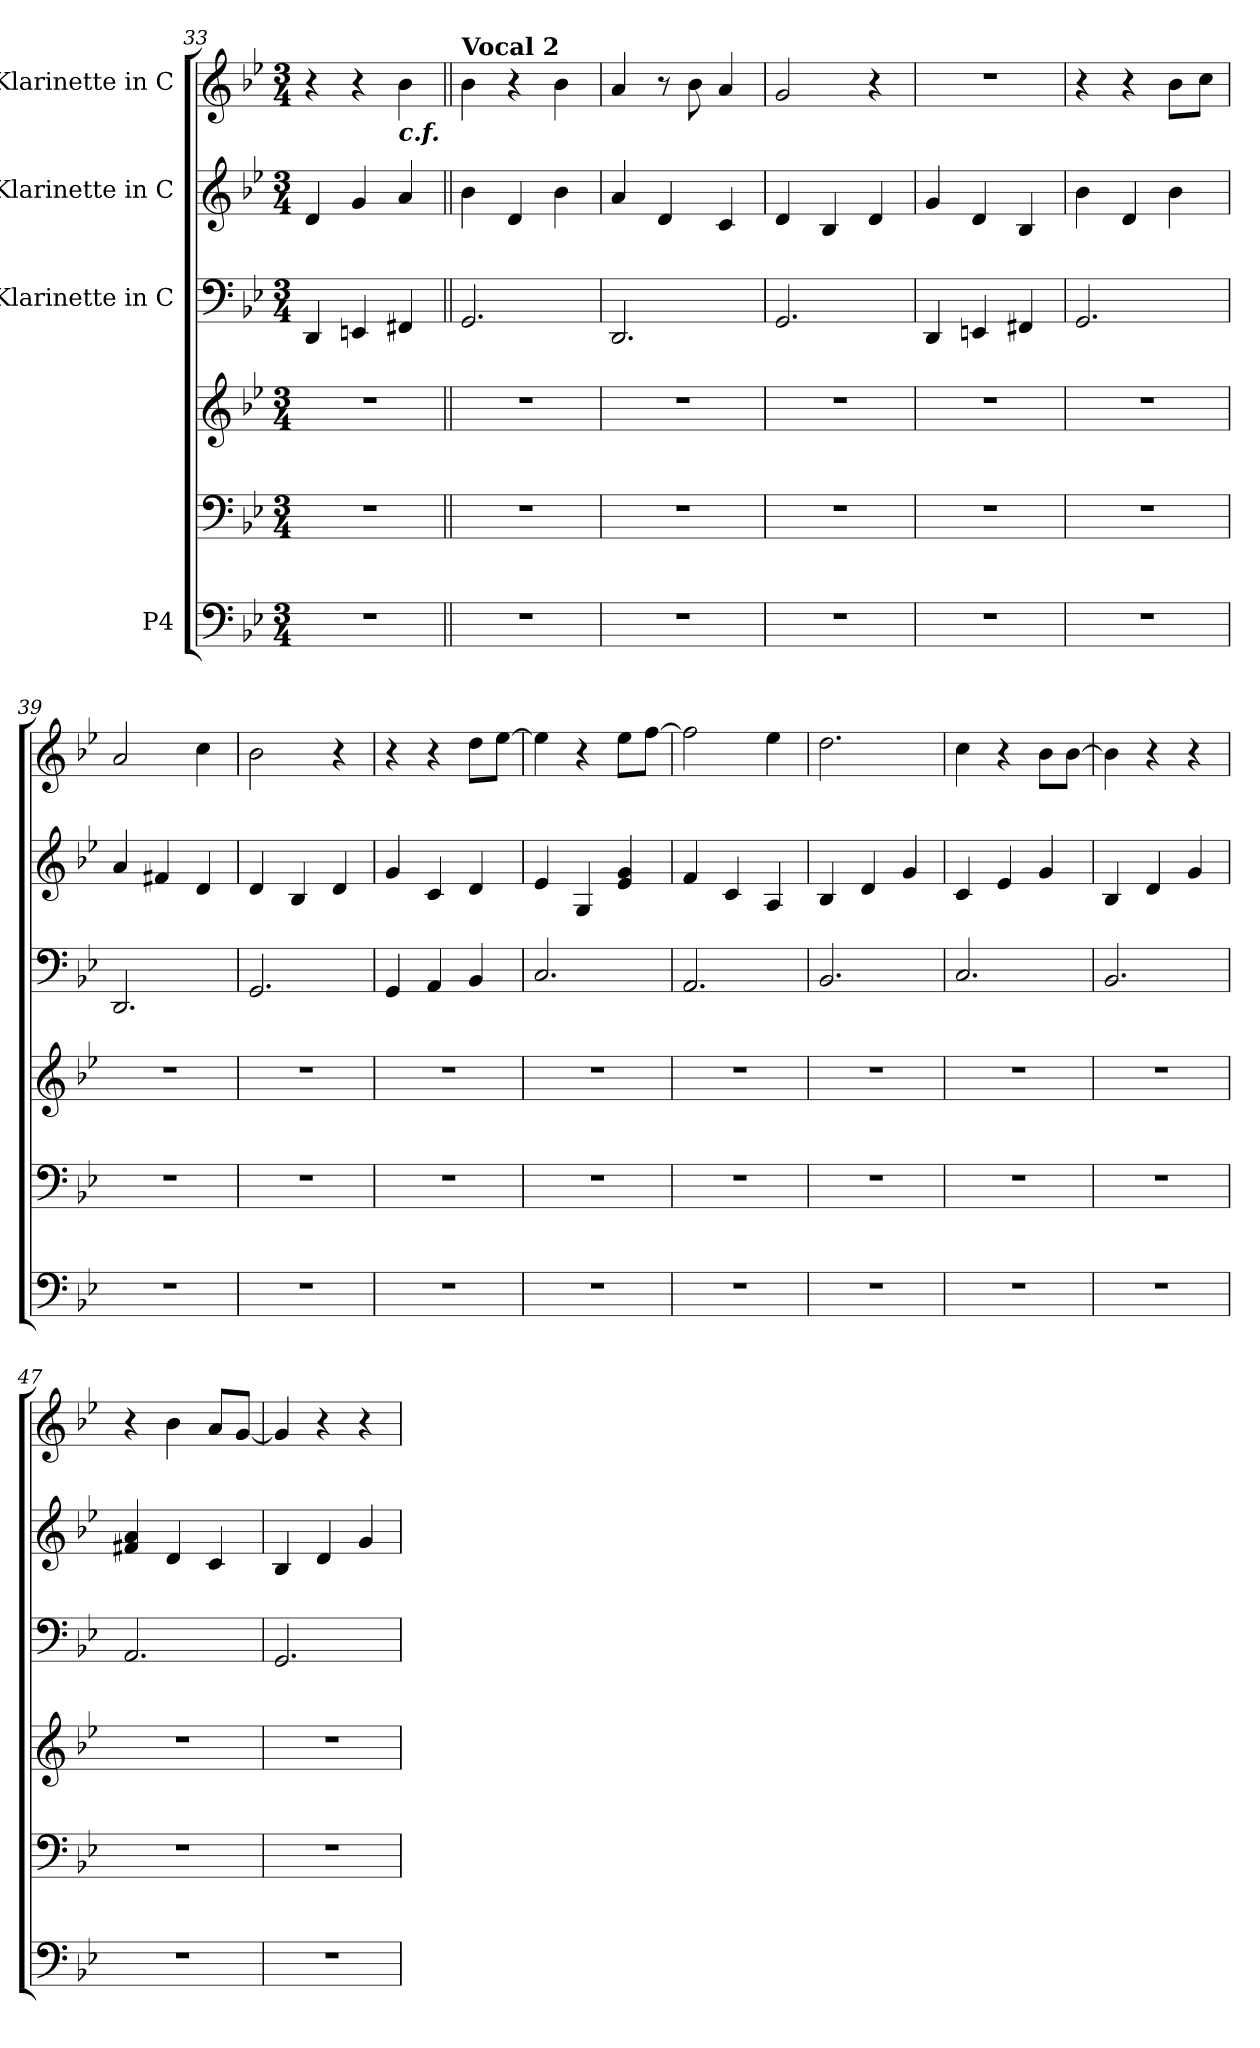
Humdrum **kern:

**kern	**kern	**kern	**kern	**kern	**kern
*part4	*part4	*part4	*part3	*part2	*part1
*staff6	*staff5	*staff4	*staff3	*staff2	*staff1
*I"P4	*	*	*I"Klarinette in C	*I"Klarinette in C	*I"Klarinette in C
*clefF4	*clefF4	*clefG2	*clefF4	*clefG2	*clefG2
*k[b-e-]	*k[b-e-]	*k[b-e-]	*k[b-e-]	*k[b-e-]	*k[b-e-]
*g:	*g:	*g:	*g:	*g:	*g:
*M3/4	*M3/4	*M3/4	*M3/4	*M3/4	*M3/4
=33	=33	=33	=33	=33	=33
!LO:N:vis=1	!LO:N:vis=1	!LO:N:vis=1	!	!	!
2.r	2.r	2.r	4DDi/	4di/	4r
.	.	.	4EEni/	4gi/	4r
!	!	!	!	!	!LO:TX:b:Bi:t=c.f.
.	.	.	4FF#Xi/	4ai/	4b-i\
=34||	=34||	=34||	=34||	=34||	=34||
!	!	!	!	!	!LO:TX:a:B:t=Vocal 2
!LO:N:vis=1	!LO:N:vis=1	!LO:N:vis=1	!	!	!
2.r	2.r	2.r	2.GGi/	4b-i\	4b-i\
.	.	.	.	4di/	4r
.	.	.	.	4b-i\	4b-i\
=35	=35	=35	=35	=35	=35
!LO:N:vis=1	!LO:N:vis=1	!LO:N:vis=1	!	!	!
2.r	2.r	2.r	2.DDi/	4ai/	4ai/
.	.	.	.	4di/	8r
.	.	.	.	.	8b-i\
.	.	.	.	4ci/	4ai/
=36	=36	=36	=36	=36	=36
!LO:N:vis=1	!LO:N:vis=1	!LO:N:vis=1	!	!	!
2.r	2.r	2.r	2.GGi/	4di/	2gi/
.	.	.	.	4B-i/	.
.	.	.	.	4di/	4r
!!LO:LB:g=z
=37	=37	=37	=37	=37	=37
!LO:N:vis=1	!LO:N:vis=1	!LO:N:vis=1	!	!	!LO:N:vis=1
2.r	2.r	2.r	4DDi/	4gi/	2.r
.	.	.	4EEni/	4di/	.
.	.	.	4FF#Xi/	4B-i/	.
=38	=38	=38	=38	=38	=38
!LO:N:vis=1	!LO:N:vis=1	!LO:N:vis=1	!	!	!
2.r	2.r	2.r	2.GGi/	4b-i\	4r
.	.	.	.	4di/	4r
.	.	.	.	4b-i\	8b-i\L
.	.	.	.	.	8cci\J
=39	=39	=39	=39	=39	=39
!LO:N:vis=1	!LO:N:vis=1	!LO:N:vis=1	!	!	!
2.r	2.r	2.r	2.DDi/	4ai/	2ai/
.	.	.	.	4f#Xi/	.
.	.	.	.	4di/	4cci\
=40	=40	=40	=40	=40	=40
!LO:N:vis=1	!LO:N:vis=1	!LO:N:vis=1	!	!	!
2.r	2.r	2.r	2.GGi/	4di/	2b-i\
.	.	.	.	4B-i/	.
.	.	.	.	4di/	4r
=41	=41	=41	=41	=41	=41
!LO:N:vis=1	!LO:N:vis=1	!LO:N:vis=1	!	!	!
2.r	2.r	2.r	4GGi/	4gi/	4r
.	.	.	4AAi/	4ci/	4r
.	.	.	4BB-i/	4di/	8ddi\L
.	.	.	.	.	[8ee-i\J
=42	=42	=42	=42	=42	=42
!LO:N:vis=1	!LO:N:vis=1	!LO:N:vis=1	!	!	!
2.r	2.r	2.r	2.Ci/	4e-i/	4ee-i\]
.	.	.	.	4Gi/	4r
.	.	.	.	4e-i/ 4gi	8ee-i\L
.	.	.	.	.	[8ffi\J
=43	=43	=43	=43	=43	=43
!LO:N:vis=1	!LO:N:vis=1	!LO:N:vis=1	!	!	!
2.r	2.r	2.r	2.AAi/	4fi/	2ffi\]
.	.	.	.	4ci/	.
.	.	.	.	4Ai/	4ee-i\
=44	=44	=44	=44	=44	=44
!LO:N:vis=1	!LO:N:vis=1	!LO:N:vis=1	!	!	!
2.r	2.r	2.r	2.BB-i/	4B-i/	2.ddi\
.	.	.	.	4di/	.
.	.	.	.	4gi/	.
=45	=45	=45	=45	=45	=45
!LO:N:vis=1	!LO:N:vis=1	!LO:N:vis=1	!	!	!
2.r	2.r	2.r	2.Ci/	4ci/	4cci\
.	.	.	.	4e-i/	4r
.	.	.	.	4gi/	8b-i\L
.	.	.	.	.	[8b-i\J
!!LO:PB:g=z
=46	=46	=46	=46	=46	=46
!LO:N:vis=1	!LO:N:vis=1	!LO:N:vis=1	!	!	!
2.r	2.r	2.r	2.BB-i/	4B-i/	4b-i\]
.	.	.	.	4di/	4r
.	.	.	.	4gi/	4r
=47	=47	=47	=47	=47	=47
!LO:N:vis=1	!LO:N:vis=1	!LO:N:vis=1	!	!	!
2.r	2.r	2.r	2.AAi/	4f#Xi/ 4ai	4r
.	.	.	.	4di/	4b-i\
.	.	.	.	4ci/	8ai/L
.	.	.	.	.	[8gi/J
=48	=48	=48	=48	=48	=48
!LO:N:vis=1	!LO:N:vis=1	!LO:N:vis=1	!	!	!
2.r	2.r	2.r	2.GGi/	4B-i/	4gi/]
.	.	.	.	4di/	4r
.	.	.	.	4gi/	4r
=	=	=	=	=	=
*-	*-	*-	*-	*-	*-
